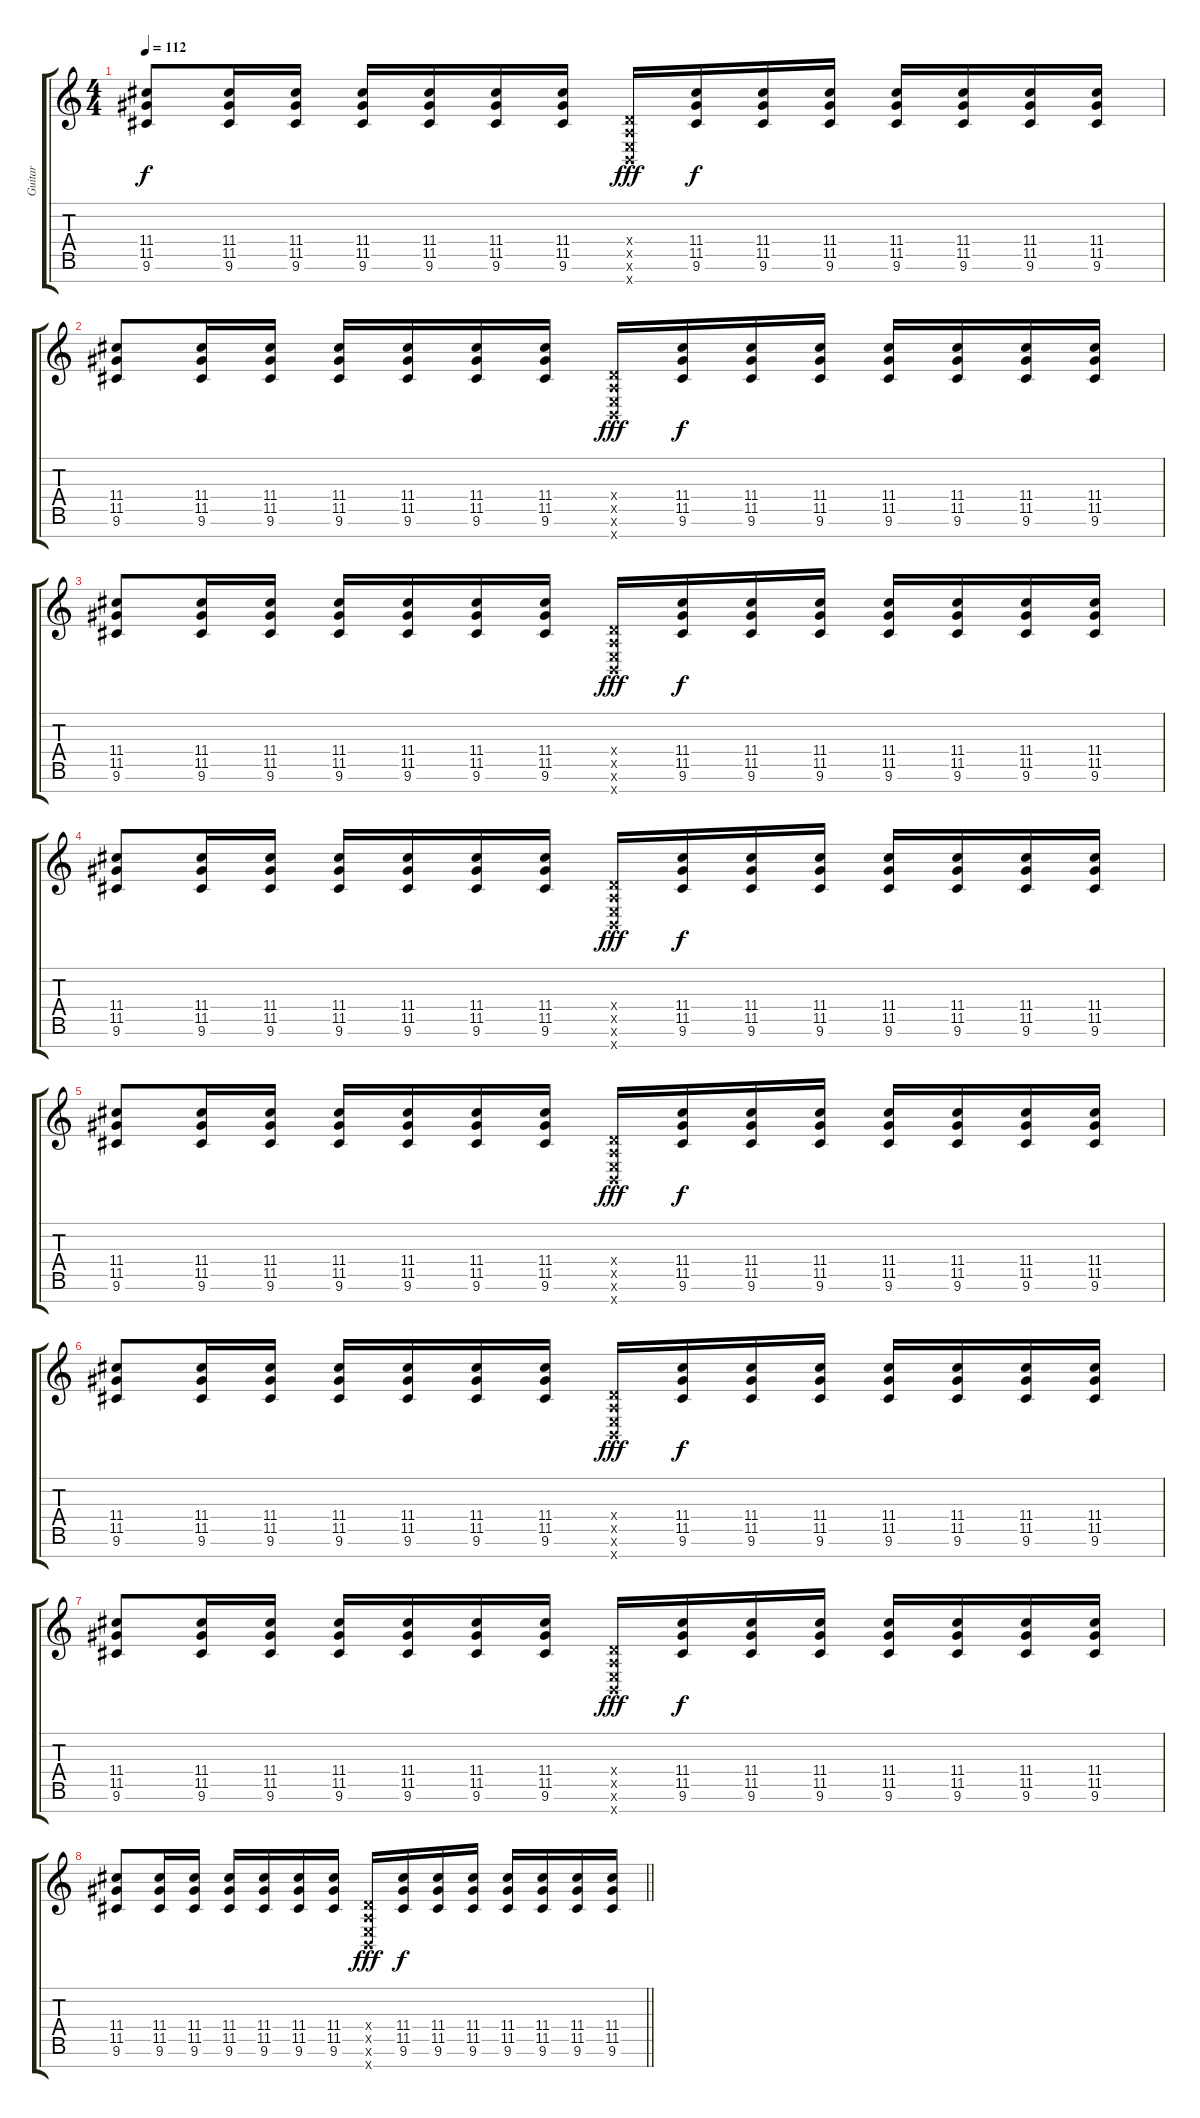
\track ("Guitar" "Guitar") {instrument overdrivenguitar}
\staff {score tabs}
\tuning (E4 B3 G3 D3 A2 E2 B1) {hide}
\ts (4 4)
\tempo 112
\clef g2
\ks c
(11.4 11.5 9.6).8{dy f volume 8 instrument overdrivenguitar} (11.4 11.5 9.6).16 (11.4 11.5 9.6).16 (11.4 11.5 9.6).16 (11.4 11.5 9.6).16 (11.4 11.5 9.6).16 (11.4 11.5 9.6).16 (0.4{x} 0.5{x} 0.6{x} 0.7{x}).16{dy fff} (11.4 11.5 9.6).16{dy f} (11.4 11.5 9.6).16 (11.4 11.5 9.6).16 (11.4 11.5 9.6).16 (11.4 11.5 9.6).16 (11.4 11.5 9.6).16 (11.4 11.5 9.6).16 |
(11.4 11.5 9.6).8 (11.4 11.5 9.6).16 (11.4 11.5 9.6).16 (11.4 11.5 9.6).16 (11.4 11.5 9.6).16 (11.4 11.5 9.6).16 (11.4 11.5 9.6).16 (0.4{x} 0.5{x} 0.6{x} 0.7{x}).16{dy fff} (11.4 11.5 9.6).16{dy f} (11.4 11.5 9.6).16 (11.4 11.5 9.6).16 (11.4 11.5 9.6).16 (11.4 11.5 9.6).16 (11.4 11.5 9.6).16 (11.4 11.5 9.6).16 |
(11.4 11.5 9.6).8 (11.4 11.5 9.6).16 (11.4 11.5 9.6).16 (11.4 11.5 9.6).16 (11.4 11.5 9.6).16 (11.4 11.5 9.6).16 (11.4 11.5 9.6).16 (0.4{x} 0.5{x} 0.6{x} 0.7{x}).16{dy fff} (11.4 11.5 9.6).16{dy f} (11.4 11.5 9.6).16 (11.4 11.5 9.6).16 (11.4 11.5 9.6).16 (11.4 11.5 9.6).16 (11.4 11.5 9.6).16 (11.4 11.5 9.6).16 |
(11.4 11.5 9.6).8 (11.4 11.5 9.6).16 (11.4 11.5 9.6).16 (11.4 11.5 9.6).16 (11.4 11.5 9.6).16 (11.4 11.5 9.6).16 (11.4 11.5 9.6).16 (0.4{x} 0.5{x} 0.6{x} 0.7{x}).16{dy fff} (11.4 11.5 9.6).16{dy f} (11.4 11.5 9.6).16 (11.4 11.5 9.6).16 (11.4 11.5 9.6).16 (11.4 11.5 9.6).16 (11.4 11.5 9.6).16 (11.4 11.5 9.6).16 |
(11.4 11.5 9.6).8 (11.4 11.5 9.6).16 (11.4 11.5 9.6).16 (11.4 11.5 9.6).16 (11.4 11.5 9.6).16 (11.4 11.5 9.6).16 (11.4 11.5 9.6).16 (0.4{x} 0.5{x} 0.6{x} 0.7{x}).16{dy fff} (11.4 11.5 9.6).16{dy f} (11.4 11.5 9.6).16 (11.4 11.5 9.6).16 (11.4 11.5 9.6).16 (11.4 11.5 9.6).16 (11.4 11.5 9.6).16 (11.4 11.5 9.6).16 |
(11.4 11.5 9.6).8 (11.4 11.5 9.6).16 (11.4 11.5 9.6).16 (11.4 11.5 9.6).16 (11.4 11.5 9.6).16 (11.4 11.5 9.6).16 (11.4 11.5 9.6).16 (0.4{x} 0.5{x} 0.6{x} 0.7{x}).16{dy fff} (11.4 11.5 9.6).16{dy f} (11.4 11.5 9.6).16 (11.4 11.5 9.6).16 (11.4 11.5 9.6).16 (11.4 11.5 9.6).16 (11.4 11.5 9.6).16 (11.4 11.5 9.6).16 |
(11.4 11.5 9.6).8 (11.4 11.5 9.6).16 (11.4 11.5 9.6).16 (11.4 11.5 9.6).16 (11.4 11.5 9.6).16 (11.4 11.5 9.6).16 (11.4 11.5 9.6).16 (0.4{x} 0.5{x} 0.6{x} 0.7{x}).16{dy fff} (11.4 11.5 9.6).16{dy f} (11.4 11.5 9.6).16 (11.4 11.5 9.6).16 (11.4 11.5 9.6).16 (11.4 11.5 9.6).16 (11.4 11.5 9.6).16 (11.4 11.5 9.6).16 |
\barLineRight lightlight
(11.4 11.5 9.6).8 (11.4 11.5 9.6).16 (11.4 11.5 9.6).16 (11.4 11.5 9.6).16 (11.4 11.5 9.6).16 (11.4 11.5 9.6).16 (11.4 11.5 9.6).16 (0.4{x} 0.5{x} 0.6{x} 0.7{x}).16{dy fff} (11.4 11.5 9.6).16{dy f} (11.4 11.5 9.6).16 (11.4 11.5 9.6).16 (11.4 11.5 9.6).16 (11.4 11.5 9.6).16 (11.4 11.5 9.6).16 (11.4 11.5 9.6).16
